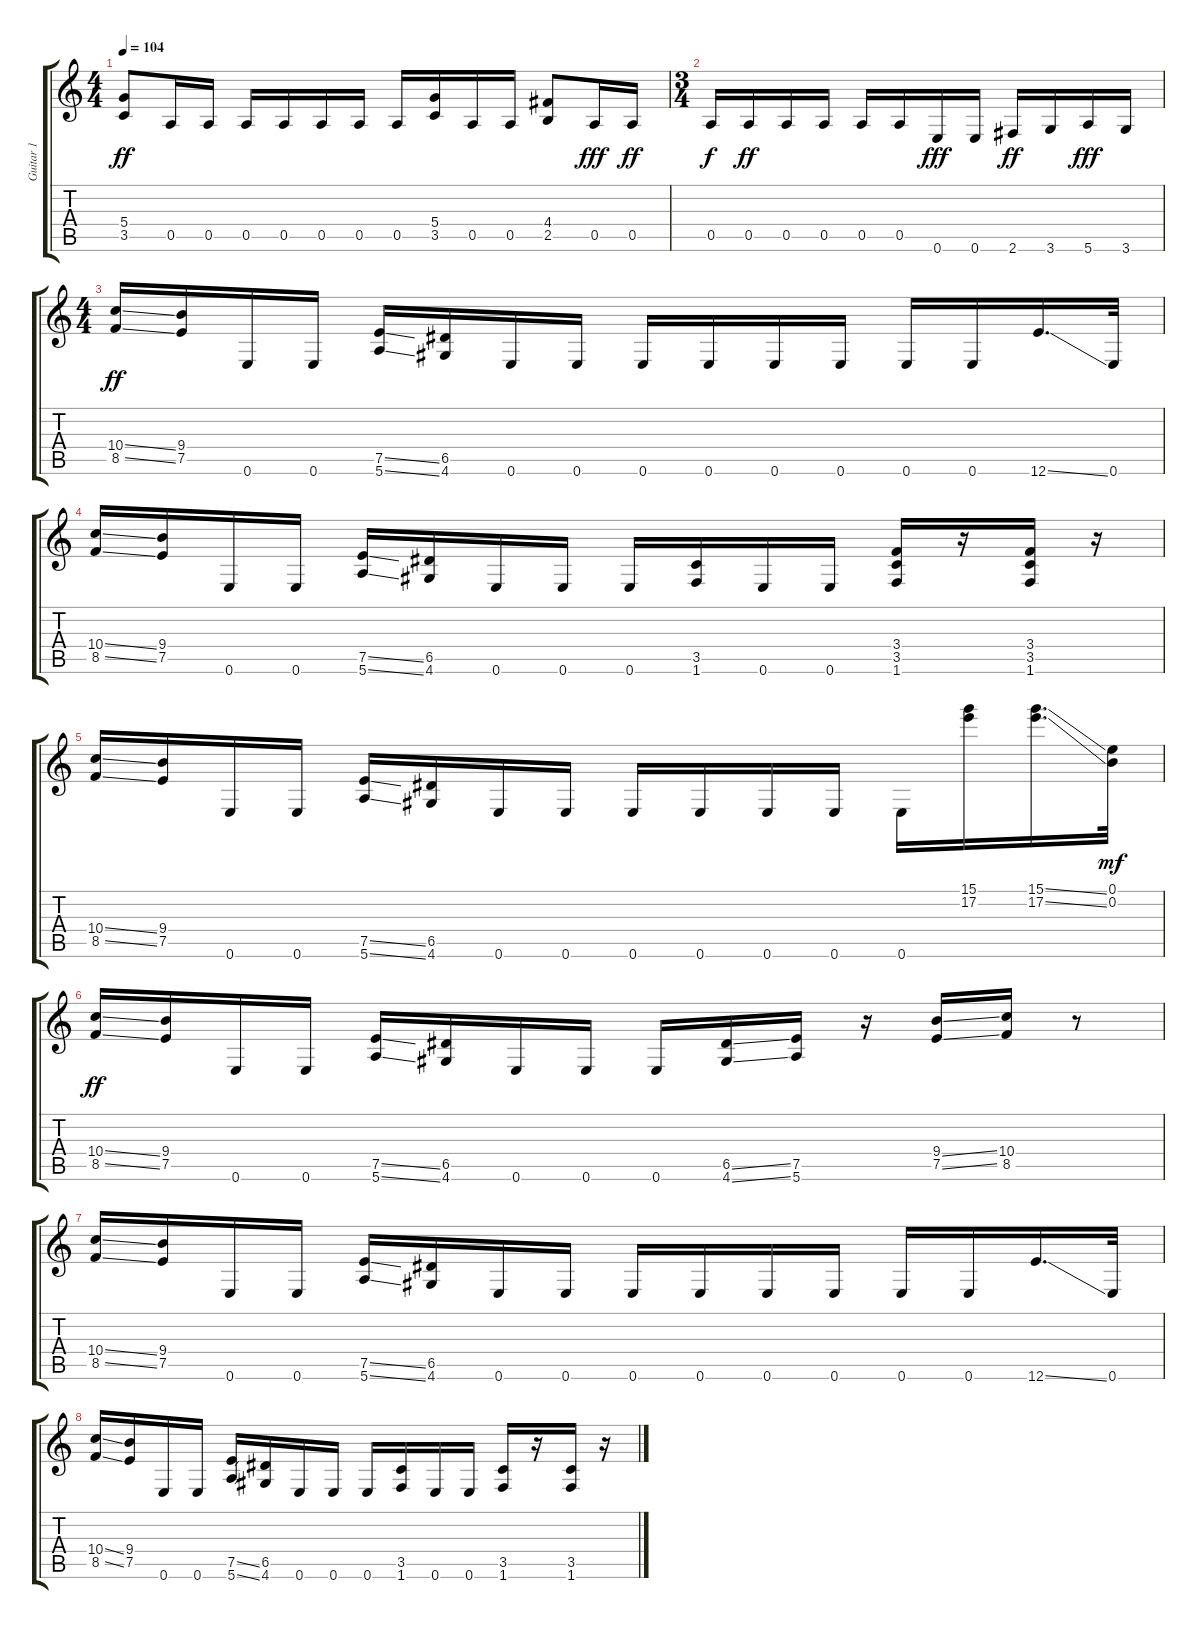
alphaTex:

\track ("Guitar 1" "Guitar 1") {instrument distortionguitar}
\staff {score tabs}
\tuning (E4 B3 G3 D3 A2 E2) {hide}
\ts (4 4)
\tempo 104
\clef g2
\ks c
(5.4 3.5).8{dy ff} 0.5.16 0.5.16 0.5.16 0.5.16 0.5.16 0.5.16 0.5.16 (5.4 3.5).16 0.5.16 0.5.16 (4.4 2.5).8 0.5.16{dy fff} 0.5.16{dy ff} |
\ts (3 4)
0.5.16{dy f} 0.5.16{dy ff} 0.5.16 0.5.16 0.5.16 0.5.16 0.6.16{dy fff} 0.6.16 2.6.16{dy ff} 3.6.16 5.6.16{dy fff} 3.6.16 |
\ts (4 4)
(10.4{ss} 8.5{ss}).16{dy ff} (9.4 7.5).16 0.6.16 0.6.16 (7.5{ss} 5.6{ss}).16 (6.5 4.6).16 0.6.16 0.6.16 0.6.16 0.6.16 0.6.16 0.6.16 0.6.16 0.6.16 12.6{ss}.16{d} 0.6.32 |
(10.4{ss} 8.5{ss}).16 (9.4 7.5).16 0.6.16 0.6.16 (7.5{ss} 5.6{ss}).16 (6.5 4.6).16 0.6.16 0.6.16 0.6.16 (3.5 1.6).16 0.6.16 0.6.16 (3.4 3.5 1.6).16 r.16 (3.4 3.5 1.6).16 r.16 |
(10.4{ss} 8.5{ss}).16 (9.4 7.5).16 0.6.16 0.6.16 (7.5{ss} 5.6{ss}).16 (6.5 4.6).16 0.6.16 0.6.16 0.6.16 0.6.16 0.6.16 0.6.16 0.6.16 (15.1 17.2).16 (15.1{ss} 17.2{ss}).16{d} (0.1 0.2).32{dy mf} |
(10.4{ss} 8.5{ss}).16{dy ff} (9.4 7.5).16 0.6.16 0.6.16 (7.5{ss} 5.6{ss}).16 (6.5 4.6).16 0.6.16 0.6.16 0.6.16 (6.5{ss} 4.6{ss}).16 (7.5 5.6).16 r.16 (9.4{ss} 7.5{ss}).16 (10.4 8.5).16 r.8 |
(10.4{ss} 8.5{ss}).16 (9.4 7.5).16 0.6.16 0.6.16 (7.5{ss} 5.6{ss}).16 (6.5 4.6).16 0.6.16 0.6.16 0.6.16 0.6.16 0.6.16 0.6.16 0.6.16 0.6.16 12.6{ss}.16{d} 0.6.32 |
(10.4{ss} 8.5{ss}).16 (9.4 7.5).16 0.6.16 0.6.16 (7.5{ss} 5.6{ss}).16 (6.5 4.6).16 0.6.16 0.6.16 0.6.16 (3.5 1.6).16 0.6.16 0.6.16 (3.5 1.6).16 r.16 (3.5 1.6).16 r.16
